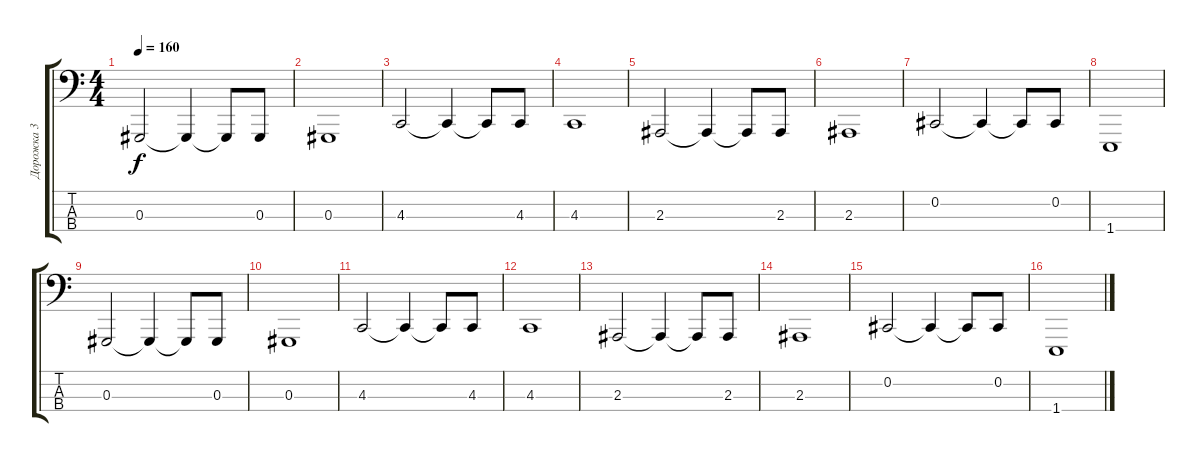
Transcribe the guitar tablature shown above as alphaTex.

\track ("Дорожка 3" "Дорожка 3") {instrument lead8bassandlead}
\staff {score tabs}
\tuning (Gb2 Db2 Ab1 Eb1) {hide}
\ts (4 4)
\tempo 160
\clef f4
\ks c
0.3.2{dy f} 0.3{t}.4 0.3{t}.8 0.3.8 |
0.3.1 |
4.3.2 4.3{t}.4 4.3{t}.8 4.3.8 |
4.3.1 |
2.3.2 2.3{t}.4 2.3{t}.8 2.3.8 |
2.3.1 |
0.2.2 0.2{t}.4 0.2{t}.8 0.2.8 |
1.4.1 |
0.3.2 0.3{t}.4 0.3{t}.8 0.3.8 |
0.3.1 |
4.3.2 4.3{t}.4 4.3{t}.8 4.3.8 |
4.3.1 |
2.3.2 2.3{t}.4 2.3{t}.8 2.3.8 |
2.3.1 |
0.2.2 0.2{t}.4 0.2{t}.8 0.2.8 |
1.4.1
